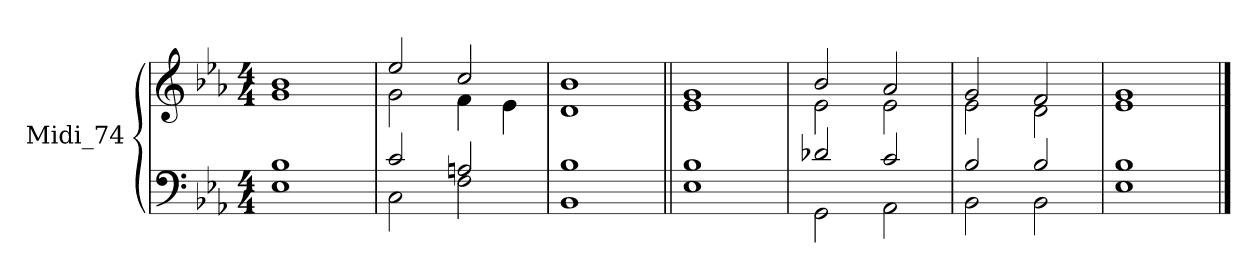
**kern	**kern
*part2	*part1
*staff2	*staff1
*I"Midi_74	*I"Midi_74
*clefF4	*clefG2
*k[b-e-a-]	*k[b-e-a-]
*E-:	*E-:
*M4/4	*M4/4
=1	=1
*^	*^
1B-/	1E-\	1b-/	1g\
=2	=2	=2	=2
2c/	2C\	2ee-/	2g\
2An/	2F\	2cc/	4f\
.	.	.	4e-\
=3	=3	=3	=3
1B-/	1BB-\	1b-/	1d\
=4||	=4||	=4||	=4||
1B-/	1E-\	1g/	1e-\
=5	=5	=5	=5
2d-X/	2GG\	2b-/	2e-\
2c/	2AA-\	2a-/	2e-\
=6	=6	=6	=6
2B-/	2BB-\	2g/	2e-\
2B-/	2BB-\	2f/	2d\
=7	=7	=7	=7
1B-/	1E-\	1g/	1e-\
*v	*v	*	*
*	*v	*v
==	==
*-	*-
